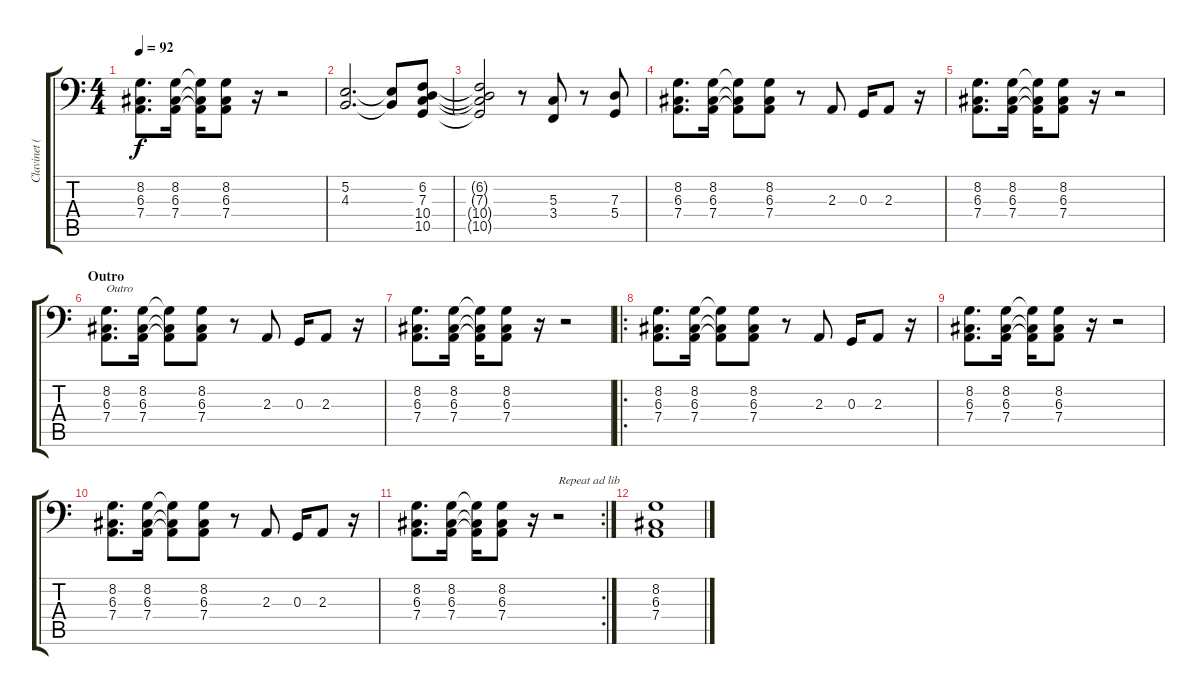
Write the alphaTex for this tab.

\track ("Clavinet (right hand)" "Clavinet (") {instrument clavinet}
\staff {score tabs}
\tuning (E3 B2 G2 D2 A1 E1) {hide}
\ts (4 4)
\tempo 92
\clef f4
\ks c
(8.2 6.3 7.4).8{d dy f} (8.2 6.3 7.4).16 (8.2{t} 6.3{t} 7.4{t}).16 (8.2 6.3 7.4).8 r.16 r.2 |
(5.2 4.3).2{d} (5.2{t} 4.3{t}).8 (6.2 7.3 10.4 10.5).8 |
(6.2{t} 7.3{t} 10.4{t} 10.5{t}).2 r.8 (5.3 3.4).8 r.8 (7.3 5.4).8 |
(8.2 6.3 7.4).8{d} (8.2 6.3 7.4).16 (8.2{t} 6.3{t} 7.4{t}).8 (8.2 6.3 7.4).8 r.8 2.3.8 0.3.16 2.3.8 r.16 |
(8.2 6.3 7.4).8{d} (8.2 6.3 7.4).16 (8.2{t} 6.3{t} 7.4{t}).16 (8.2 6.3 7.4).8 r.16 r.2 |
\section ("" "Outro")
(8.2 6.3 7.4).8{d txt "Outro"} (8.2 6.3 7.4).16 (8.2{t} 6.3{t} 7.4{t}).8 (8.2 6.3 7.4).8 r.8 2.3.8 0.3.16 2.3.8 r.16 |
(8.2 6.3 7.4).8{d} (8.2 6.3 7.4).16 (8.2{t} 6.3{t} 7.4{t}).16 (8.2 6.3 7.4).8 r.16 r.2 |
\ro
(8.2 6.3 7.4).8{d} (8.2 6.3 7.4).16 (8.2{t} 6.3{t} 7.4{t}).8 (8.2 6.3 7.4).8 r.8 2.3.8 0.3.16 2.3.8 r.16 |
(8.2 6.3 7.4).8{d} (8.2 6.3 7.4).16 (8.2{t} 6.3{t} 7.4{t}).16 (8.2 6.3 7.4).8 r.16 r.2 |
(8.2 6.3 7.4).8{d} (8.2 6.3 7.4).16 (8.2{t} 6.3{t} 7.4{t}).8 (8.2 6.3 7.4).8 r.8 2.3.8 0.3.16 2.3.8 r.16 |
\rc 2
(8.2 6.3 7.4).8{d} (8.2 6.3 7.4).16 (8.2{t} 6.3{t} 7.4{t}).16 (8.2 6.3 7.4).8 r.16 r.2{txt "Repeat ad lib"} |
(8.2 6.3 7.4).1
